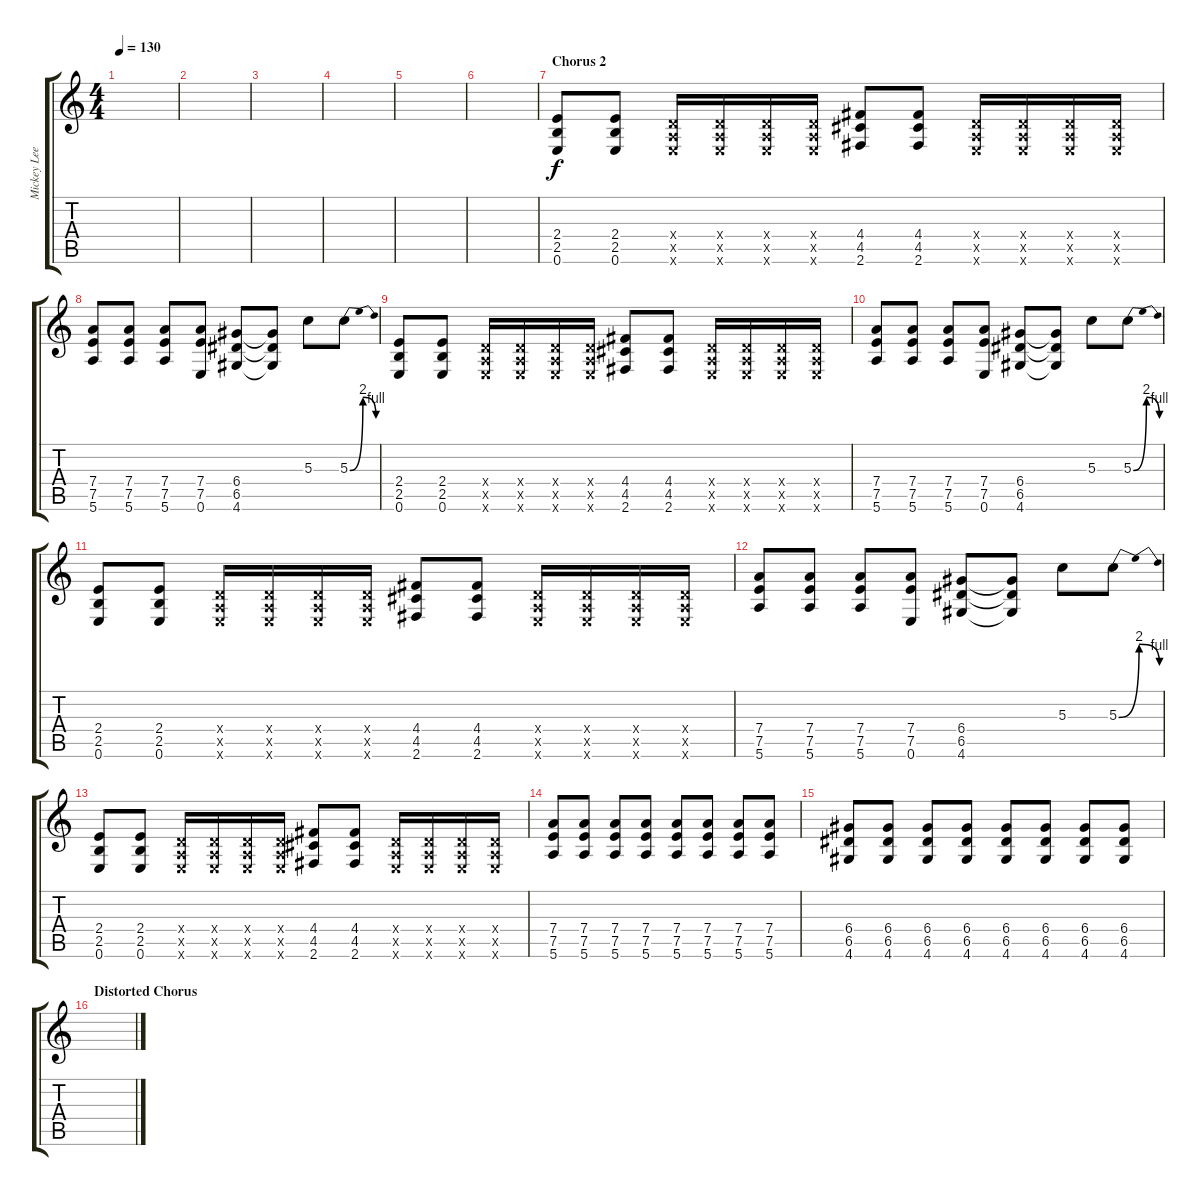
\track ("Mickey Lees - Chorus" "Mickey Lee") {instrument electricguitarclean}
\staff {score tabs}
\tuning (E4 B3 G3 D3 A2 E2) {hide}
\ts (4 4)
\tempo 130
\clef g2
\ks c
|
|
|
|
|
|
\section ("" "Chorus 2")
(2.4 2.5 0.6).8 (2.4 2.5 0.6).8 (0.4{x} 0.5{x} 0.6{x}).16 (0.4{x} 0.5{x} 0.6{x}).16 (0.4{x} 0.5{x} 0.6{x}).16 (0.4{x} 0.5{x} 0.6{x}).16 (4.4 4.5 2.6).8 (4.4 4.5 2.6).8 (0.4{x} 0.5{x} 0.6{x}).16 (0.4{x} 0.5{x} 0.6{x}).16 (0.4{x} 0.5{x} 0.6{x}).16 (0.4{x} 0.5{x} 0.6{x}).16 |
(7.4 7.5 5.6).8 (7.4 7.5 5.6).8 (7.4 7.5 5.6).8 (7.4 7.5 0.6).8 (6.4 6.5 4.6).8 (6.4{t} 6.5{t} 4.6{t}).8 5.3.8 5.3{be (bendrelease 0 0 30 8 30 8 60 4)}.8 |
(2.4 2.5 0.6).8 (2.4 2.5 0.6).8 (0.4{x} 0.5{x} 0.6{x}).16 (0.4{x} 0.5{x} 0.6{x}).16 (0.4{x} 0.5{x} 0.6{x}).16 (0.4{x} 0.5{x} 0.6{x}).16 (4.4 4.5 2.6).8 (4.4 4.5 2.6).8 (0.4{x} 0.5{x} 0.6{x}).16 (0.4{x} 0.5{x} 0.6{x}).16 (0.4{x} 0.5{x} 0.6{x}).16 (0.4{x} 0.5{x} 0.6{x}).16 |
(7.4 7.5 5.6).8 (7.4 7.5 5.6).8 (7.4 7.5 5.6).8 (7.4 7.5 0.6).8 (6.4 6.5 4.6).8 (6.4{t} 6.5{t} 4.6{t}).8 5.3.8 5.3{be (bendrelease 0 0 30 8 30 8 60 4)}.8 |
(2.4 2.5 0.6).8 (2.4 2.5 0.6).8 (0.4{x} 0.5{x} 0.6{x}).16 (0.4{x} 0.5{x} 0.6{x}).16 (0.4{x} 0.5{x} 0.6{x}).16 (0.4{x} 0.5{x} 0.6{x}).16 (4.4 4.5 2.6).8 (4.4 4.5 2.6).8 (0.4{x} 0.5{x} 0.6{x}).16 (0.4{x} 0.5{x} 0.6{x}).16 (0.4{x} 0.5{x} 0.6{x}).16 (0.4{x} 0.5{x} 0.6{x}).16 |
(7.4 7.5 5.6).8 (7.4 7.5 5.6).8 (7.4 7.5 5.6).8 (7.4 7.5 0.6).8 (6.4 6.5 4.6).8 (6.4{t} 6.5{t} 4.6{t}).8 5.3.8 5.3{be (bendrelease 0 0 30 8 30 8 60 4)}.8 |
(2.4 2.5 0.6).8 (2.4 2.5 0.6).8 (0.4{x} 0.5{x} 0.6{x}).16 (0.4{x} 0.5{x} 0.6{x}).16 (0.4{x} 0.5{x} 0.6{x}).16 (0.4{x} 0.5{x} 0.6{x}).16 (4.4 4.5 2.6).8 (4.4 4.5 2.6).8 (0.4{x} 0.5{x} 0.6{x}).16 (0.4{x} 0.5{x} 0.6{x}).16 (0.4{x} 0.5{x} 0.6{x}).16 (0.4{x} 0.5{x} 0.6{x}).16 |
(7.4 7.5 5.6).8 (7.4 7.5 5.6).8 (7.4 7.5 5.6).8 (7.4 7.5 5.6).8 (7.4 7.5 5.6).8 (7.4 7.5 5.6).8 (7.4 7.5 5.6).8 (7.4 7.5 5.6).8 |
(6.4 6.5 4.6).8 (6.4 6.5 4.6).8 (6.4 6.5 4.6).8 (6.4 6.5 4.6).8 (6.4 6.5 4.6).8 (6.4 6.5 4.6).8 (6.4 6.5 4.6).8 (6.4 6.5 4.6).8 |
\section ("" "Distorted Chorus")
